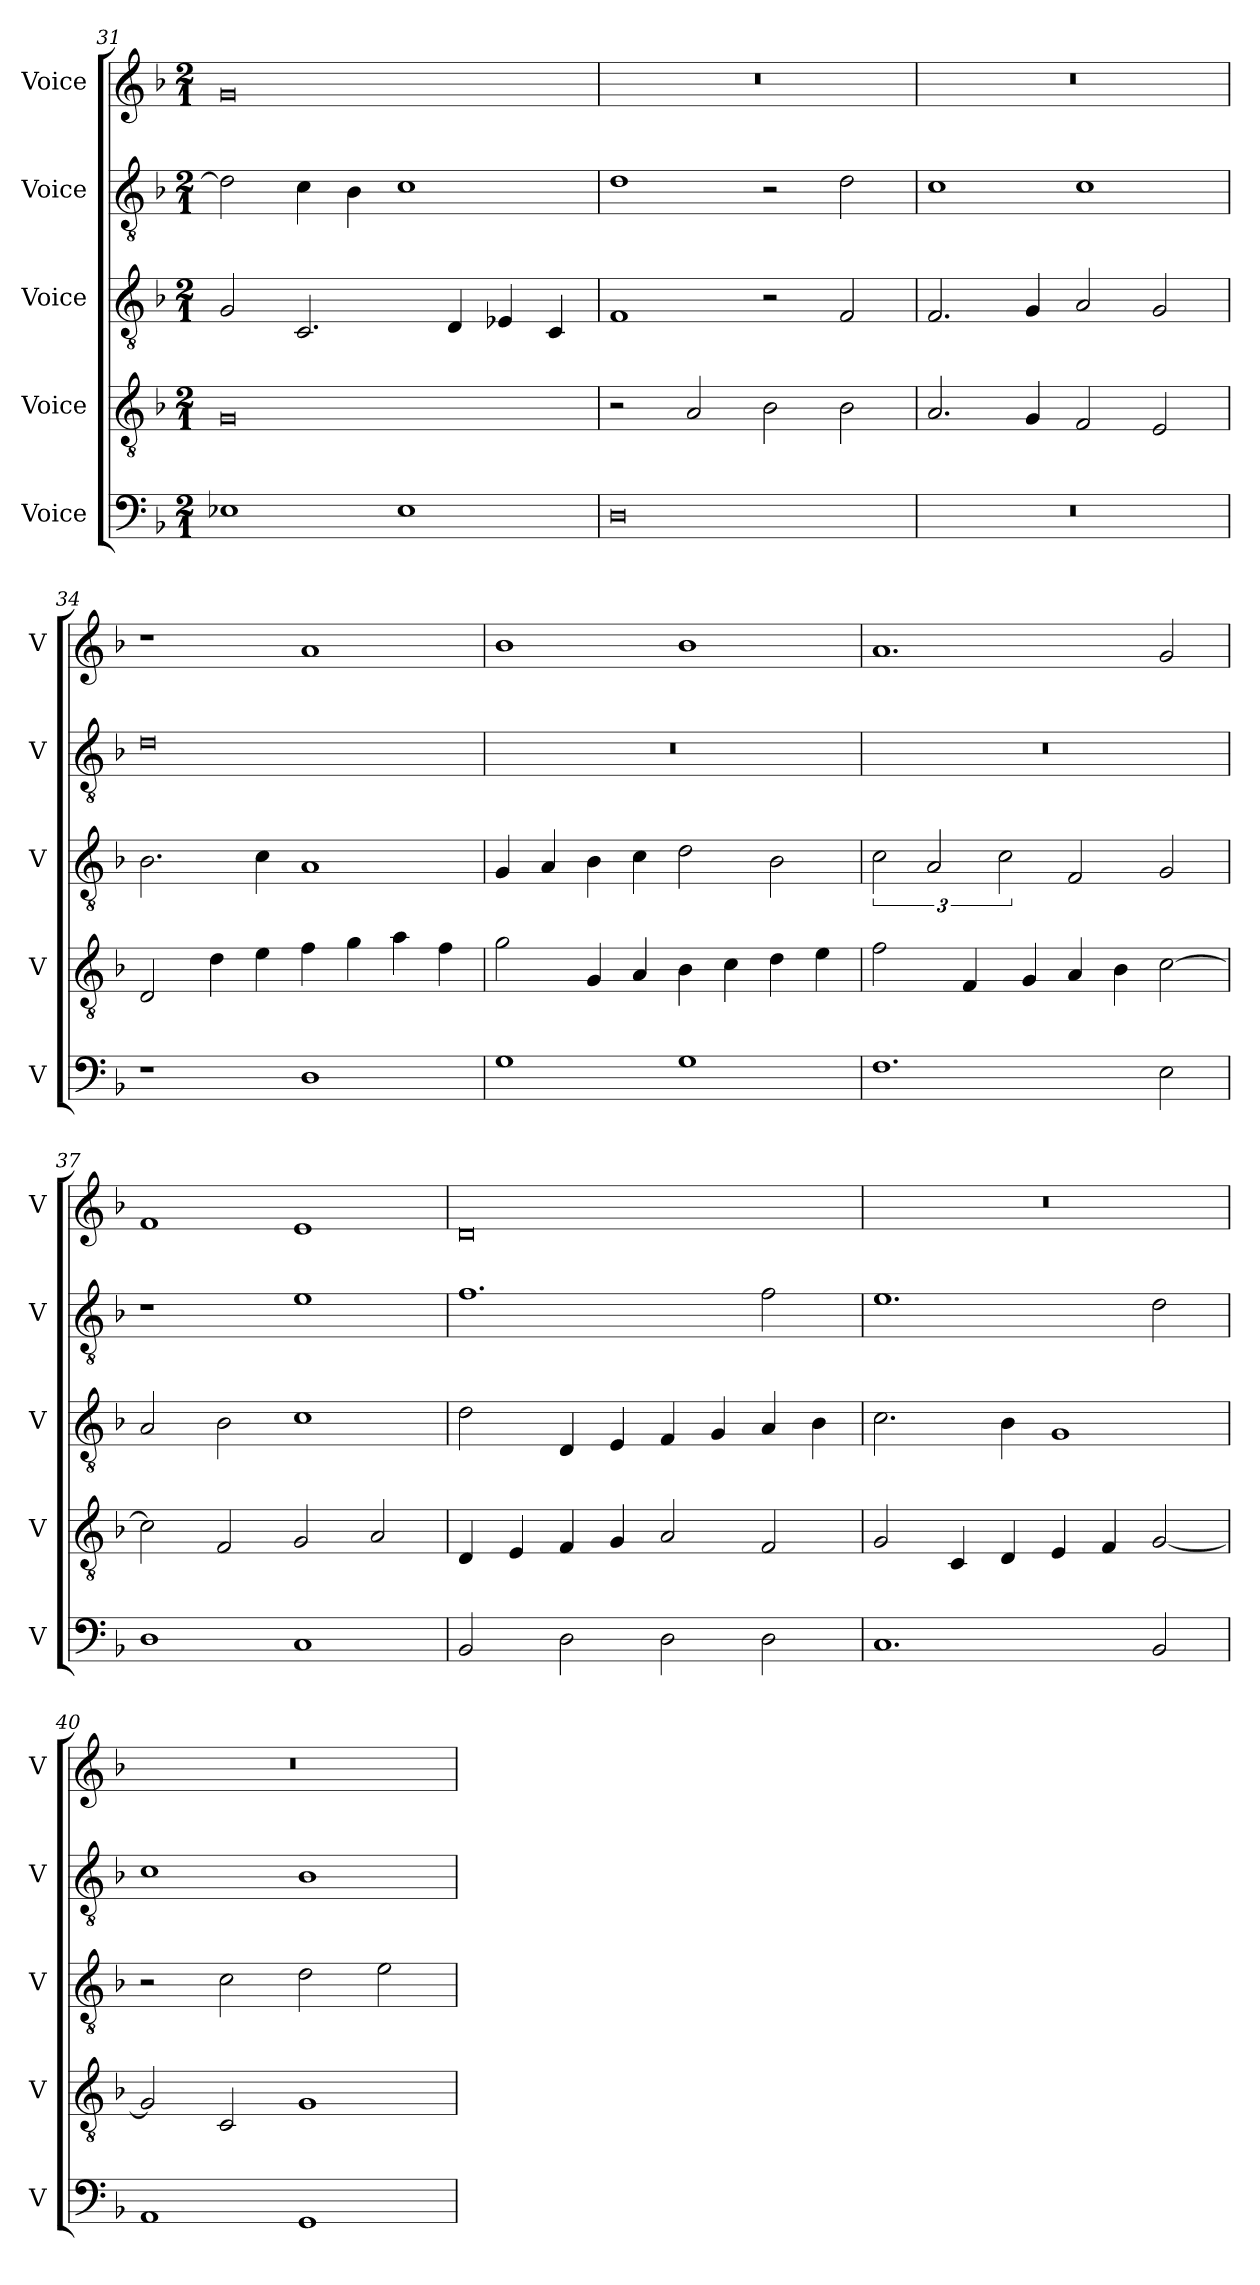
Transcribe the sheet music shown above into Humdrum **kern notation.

**kern	**kern	**kern	**kern	**kern
*part5	*part4	*part3	*part2	*part1
*staff5	*staff4	*staff3	*staff2	*staff1
*I"Voice	*I"Voice	*I"Voice	*I"Voice	*I"Voice
*I'V	*I'V	*I'V	*I'V	*I'V
*clefF4	*clefGv2	*clefGv2	*clefGv2	*clefG2
*k[b-]	*k[b-]	*k[b-]	*k[b-]	*k[b-]
*M2/1	*M2/1	*M2/1	*M2/1	*M2/1
=31	=31	=31	=31	=31
1E-X	0G	2G/	2d\]	0g
.	.	2.C/	4c\	.
.	.	.	4B-\	.
1E-	.	.	1c	.
.	.	4D/	.	.
.	.	4E-X/	.	.
.	.	4C/	.	.
=32	=32	=32	=32	=32
0D	2r	1F	1d	0r
.	2A/	.	.	.
.	2B-\	2r	2r	.
.	2B-\	2F/	2d\	.
!!LO:PB:g=z
=33	=33	=33	=33	=33
0r	2.A/	2.F/	1c	0r
.	4G/	4G/	.	.
.	2F/	2A/	1c	.
.	2E/	2G/	.	.
=34	=34	=34	=34	=34
1r	2D/	2.B-\	0d	1r
.	4d\	.	.	.
.	4e\	4c\	.	.
1D	4f\	1A	.	1a
.	4g\	.	.	.
.	4a\	.	.	.
.	4f\	.	.	.
=35	=35	=35	=35	=35
1G	2g\	4G/	0r	1b-
.	.	4A/	.	.
.	4G/	4B-\	.	.
.	4A/	4c\	.	.
1G	4B-\	2d\	.	1b-
.	4c\	.	.	.
.	4d\	2B-\	.	.
.	4e\	.	.	.
!!LO:LB:g=z
=36	=36	=36	=36	=36
1.F	2f\	3c\	0r	1.a
.	.	3A/	.	.
.	4F/	.	.	.
.	.	3c\	.	.
.	4G/	.	.	.
.	4A/	2F/	.	.
.	4B-\	.	.	.
2E\	[2c\	2G/	.	2g/
=37	=37	=37	=37	=37
1D	2c\]	2A/	1r	1f
.	2F/	2B-\	.	.
1C	2G/	1c	1e	1e
.	2A/	.	.	.
=38	=38	=38	=38	=38
2BB-/	4D/	2d\	1.f	0d
.	4E/	.	.	.
2D\	4F/	4D/	.	.
.	4G/	4E/	.	.
2D\	2A/	4F/	.	.
.	.	4G/	.	.
2D\	2F/	4A/	2f\	.
.	.	4B-\	.	.
!!LO:LB:g=z
=39	=39	=39	=39	=39
1.C	2G/	2.c\	1.e	0r
.	4C/	.	.	.
.	4D/	4B-\	.	.
.	4E/	1G	.	.
.	4F/	.	.	.
2BB-/	[2G/	.	2d\	.
=40	=40	=40	=40	=40
1AA	2G/]	2r	1c	0r
.	2C/	2c\	.	.
1GG	1G	2d\	1B-	.
.	.	2e\	.	.
=	=	=	=	=
*-	*-	*-	*-	*-
